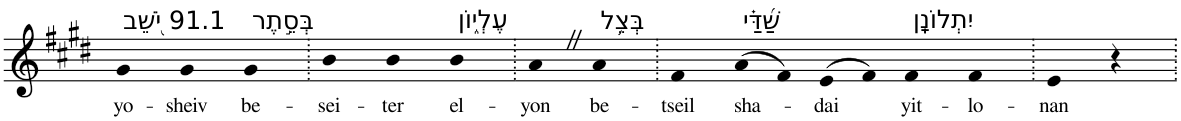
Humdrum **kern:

**kern	**text
*part1	*part1
*staff1	*staff1
*I"Piano	*
*I'Pno	*
*clefG2	*
*k[f#c#g#d#]	*
*E:	*
=1	=1
!LO:TX:a:t=91.1 יֹ֭שֵׁב	!
!	!LO:LY:b
4g#	yo-
!	!LO:LY:b
4g#	-sheiv
!LO:TX:a:t=בְּסֵ֣תֶר	!
!	!LO:LY:b
4g#	be-
=2.	=2.
!	!LO:LY:b
4b	-sei-
!	!LO:LY:b
4b	-ter
!LO:TX:a:t=עֶלְי֑וֹן	!
!	!LO:LY:b
4b	el-
=3.	=3.
!	!LO:LY:b
4aZ	-yon
!LO:TX:a:t=בְּצֵ֥ל	!
!	!LO:LY:b
4a	be-
=4.	=4.
!	!LO:LY:b
4f#	-tseil
!LO:TX:a:t=שַׁ֝דַּ֗י	!
!	!LO:LY:b
(>8a	sha-
8f#)	.
!	!LO:LY:b
(>8e	-dai
8f#)	.
!LO:TX:a:t=יִתְלוֹנָֽן	!
!	!LO:LY:b
4f#	yit-
!	!LO:LY:b
4f#	-lo-
=5.	=5.
!	!LO:LY:b
4e	-nan
4r	.
=.	=.
*-	*-
